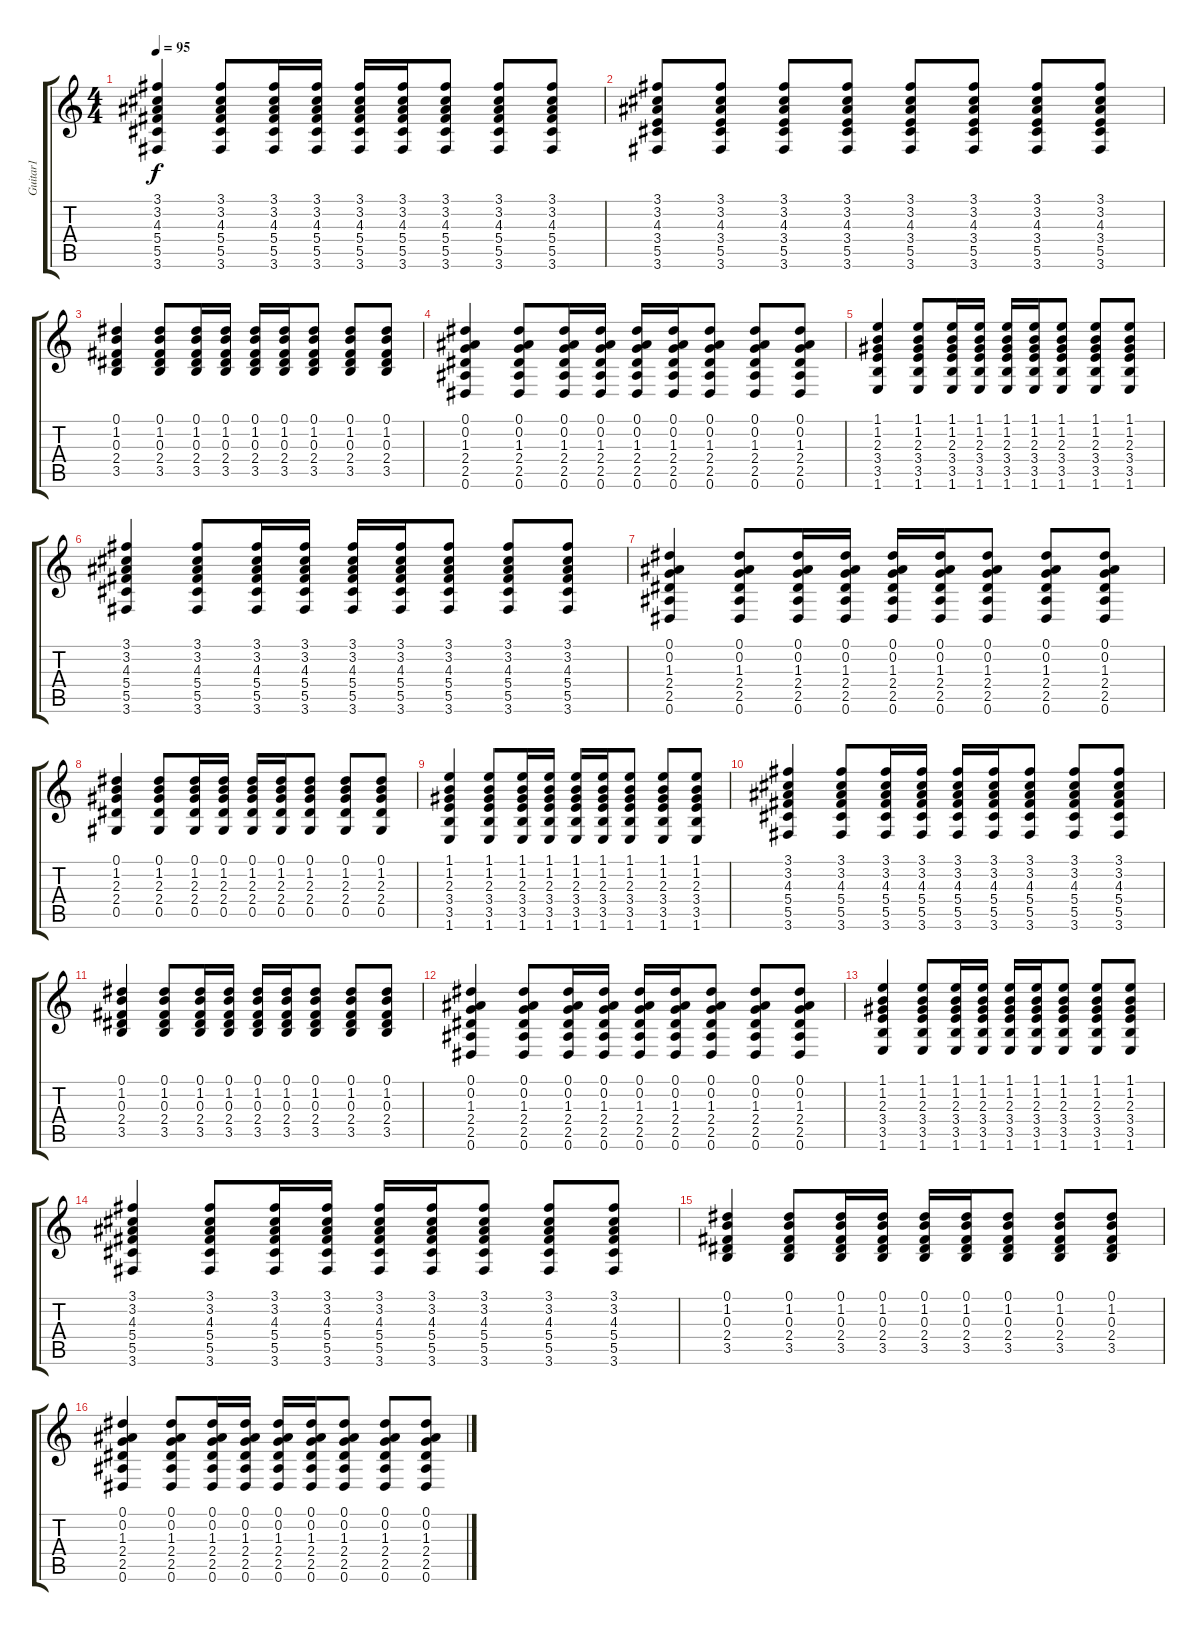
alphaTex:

\track ("Guitar1" "Guitar1") {instrument acousticguitarsteel}
\staff {score tabs}
\tuning (Eb4 Bb3 Gb3 Db3 Ab2 Eb2) {hide}
\ts (4 4)
\tempo 95
\clef g2
\ks c
(3.1 3.2 4.3 5.4 5.5 3.6).4{dy f} (3.1 3.2 4.3 5.4 5.5 3.6).8 (3.1 3.2 4.3 5.4 5.5 3.6).16 (3.1 3.2 4.3 5.4 5.5 3.6).16 (3.1 3.2 4.3 5.4 5.5 3.6).16 (3.1 3.2 4.3 5.4 5.5 3.6).16 (3.1 3.2 4.3 5.4 5.5 3.6).8 (3.1 3.2 4.3 5.4 5.5 3.6).8 (3.1 3.2 4.3 5.4 5.5 3.6).8 |
(3.1 3.2 4.3 3.4 5.5 3.6).8 (3.1 3.2 4.3 3.4 5.5 3.6).8 (3.1 3.2 4.3 3.4 5.5 3.6).8 (3.1 3.2 4.3 3.4 5.5 3.6).8 (3.1 3.2 4.3 3.4 5.5 3.6).8 (3.1 3.2 4.3 3.4 5.5 3.6).8 (3.1 3.2 4.3 3.4 5.5 3.6).8 (3.1 3.2 4.3 3.4 5.5 3.6).8 |
(0.1 1.2 0.3 2.4 3.5).4 (0.1 1.2 0.3 2.4 3.5).8 (0.1 1.2 0.3 2.4 3.5).16 (0.1 1.2 0.3 2.4 3.5).16 (0.1 1.2 0.3 2.4 3.5).16 (0.1 1.2 0.3 2.4 3.5).16 (0.1 1.2 0.3 2.4 3.5).8 (0.1 1.2 0.3 2.4 3.5).8 (0.1 1.2 0.3 2.4 3.5).8 |
(0.1 0.2 1.3 2.4 2.5 0.6).4 (0.1 0.2 1.3 2.4 2.5 0.6).8 (0.1 0.2 1.3 2.4 2.5 0.6).16 (0.1 0.2 1.3 2.4 2.5 0.6).16 (0.1 0.2 1.3 2.4 2.5 0.6).16 (0.1 0.2 1.3 2.4 2.5 0.6).16 (0.1 0.2 1.3 2.4 2.5 0.6).8 (0.1 0.2 1.3 2.4 2.5 0.6).8 (0.1 0.2 1.3 2.4 2.5 0.6).8 |
(1.1 1.2 2.3 3.4 3.5 1.6).4 (1.1 1.2 2.3 3.4 3.5 1.6).8 (1.1 1.2 2.3 3.4 3.5 1.6).16 (1.1 1.2 2.3 3.4 3.5 1.6).16 (1.1 1.2 2.3 3.4 3.5 1.6).16 (1.1 1.2 2.3 3.4 3.5 1.6).16 (1.1 1.2 2.3 3.4 3.5 1.6).8 (1.1 1.2 2.3 3.4 3.5 1.6).8 (1.1 1.2 2.3 3.4 3.5 1.6).8 |
(3.1 3.2 4.3 5.4 5.5 3.6).4 (3.1 3.2 4.3 5.4 5.5 3.6).8 (3.1 3.2 4.3 5.4 5.5 3.6).16 (3.1 3.2 4.3 5.4 5.5 3.6).16 (3.1 3.2 4.3 5.4 5.5 3.6).16 (3.1 3.2 4.3 5.4 5.5 3.6).16 (3.1 3.2 4.3 5.4 5.5 3.6).8 (3.1 3.2 4.3 5.4 5.5 3.6).8 (3.1 3.2 4.3 5.4 5.5 3.6).8 |
(0.1 0.2 1.3 2.4 2.5 0.6).4 (0.1 0.2 1.3 2.4 2.5 0.6).8 (0.1 0.2 1.3 2.4 2.5 0.6).16 (0.1 0.2 1.3 2.4 2.5 0.6).16 (0.1 0.2 1.3 2.4 2.5 0.6).16 (0.1 0.2 1.3 2.4 2.5 0.6).16 (0.1 0.2 1.3 2.4 2.5 0.6).8 (0.1 0.2 1.3 2.4 2.5 0.6).8 (0.1 0.2 1.3 2.4 2.5 0.6).8 |
(0.1 1.2 2.3 2.4 0.5).4 (0.1 1.2 2.3 2.4 0.5).8 (0.1 1.2 2.3 2.4 0.5).16 (0.1 1.2 2.3 2.4 0.5).16 (0.1 1.2 2.3 2.4 0.5).16 (0.1 1.2 2.3 2.4 0.5).16 (0.1 1.2 2.3 2.4 0.5).8 (0.1 1.2 2.3 2.4 0.5).8 (0.1 1.2 2.3 2.4 0.5).8 |
(1.1 1.2 2.3 3.4 3.5 1.6).4 (1.1 1.2 2.3 3.4 3.5 1.6).8 (1.1 1.2 2.3 3.4 3.5 1.6).16 (1.1 1.2 2.3 3.4 3.5 1.6).16 (1.1 1.2 2.3 3.4 3.5 1.6).16 (1.1 1.2 2.3 3.4 3.5 1.6).16 (1.1 1.2 2.3 3.4 3.5 1.6).8 (1.1 1.2 2.3 3.4 3.5 1.6).8 (1.1 1.2 2.3 3.4 3.5 1.6).8 |
(3.1 3.2 4.3 5.4 5.5 3.6).4 (3.1 3.2 4.3 5.4 5.5 3.6).8 (3.1 3.2 4.3 5.4 5.5 3.6).16 (3.1 3.2 4.3 5.4 5.5 3.6).16 (3.1 3.2 4.3 5.4 5.5 3.6).16 (3.1 3.2 4.3 5.4 5.5 3.6).16 (3.1 3.2 4.3 5.4 5.5 3.6).8 (3.1 3.2 4.3 5.4 5.5 3.6).8 (3.1 3.2 4.3 5.4 5.5 3.6).8 |
(0.1 1.2 0.3 2.4 3.5).4 (0.1 1.2 0.3 2.4 3.5).8 (0.1 1.2 0.3 2.4 3.5).16 (0.1 1.2 0.3 2.4 3.5).16 (0.1 1.2 0.3 2.4 3.5).16 (0.1 1.2 0.3 2.4 3.5).16 (0.1 1.2 0.3 2.4 3.5).8 (0.1 1.2 0.3 2.4 3.5).8 (0.1 1.2 0.3 2.4 3.5).8 |
(0.1 0.2 1.3 2.4 2.5 0.6).4 (0.1 0.2 1.3 2.4 2.5 0.6).8 (0.1 0.2 1.3 2.4 2.5 0.6).16 (0.1 0.2 1.3 2.4 2.5 0.6).16 (0.1 0.2 1.3 2.4 2.5 0.6).16 (0.1 0.2 1.3 2.4 2.5 0.6).16 (0.1 0.2 1.3 2.4 2.5 0.6).8 (0.1 0.2 1.3 2.4 2.5 0.6).8 (0.1 0.2 1.3 2.4 2.5 0.6).8 |
(1.1 1.2 2.3 3.4 3.5 1.6).4 (1.1 1.2 2.3 3.4 3.5 1.6).8 (1.1 1.2 2.3 3.4 3.5 1.6).16 (1.1 1.2 2.3 3.4 3.5 1.6).16 (1.1 1.2 2.3 3.4 3.5 1.6).16 (1.1 1.2 2.3 3.4 3.5 1.6).16 (1.1 1.2 2.3 3.4 3.5 1.6).8 (1.1 1.2 2.3 3.4 3.5 1.6).8 (1.1 1.2 2.3 3.4 3.5 1.6).8 |
(3.1 3.2 4.3 5.4 5.5 3.6).4 (3.1 3.2 4.3 5.4 5.5 3.6).8 (3.1 3.2 4.3 5.4 5.5 3.6).16 (3.1 3.2 4.3 5.4 5.5 3.6).16 (3.1 3.2 4.3 5.4 5.5 3.6).16 (3.1 3.2 4.3 5.4 5.5 3.6).16 (3.1 3.2 4.3 5.4 5.5 3.6).8 (3.1 3.2 4.3 5.4 5.5 3.6).8 (3.1 3.2 4.3 5.4 5.5 3.6).8 |
(0.1 1.2 0.3 2.4 3.5).4 (0.1 1.2 0.3 2.4 3.5).8 (0.1 1.2 0.3 2.4 3.5).16 (0.1 1.2 0.3 2.4 3.5).16 (0.1 1.2 0.3 2.4 3.5).16 (0.1 1.2 0.3 2.4 3.5).16 (0.1 1.2 0.3 2.4 3.5).8 (0.1 1.2 0.3 2.4 3.5).8 (0.1 1.2 0.3 2.4 3.5).8 |
(0.1 0.2 1.3 2.4 2.5 0.6).4 (0.1 0.2 1.3 2.4 2.5 0.6).8 (0.1 0.2 1.3 2.4 2.5 0.6).16 (0.1 0.2 1.3 2.4 2.5 0.6).16 (0.1 0.2 1.3 2.4 2.5 0.6).16 (0.1 0.2 1.3 2.4 2.5 0.6).16 (0.1 0.2 1.3 2.4 2.5 0.6).8 (0.1 0.2 1.3 2.4 2.5 0.6).8 (0.1 0.2 1.3 2.4 2.5 0.6).8
